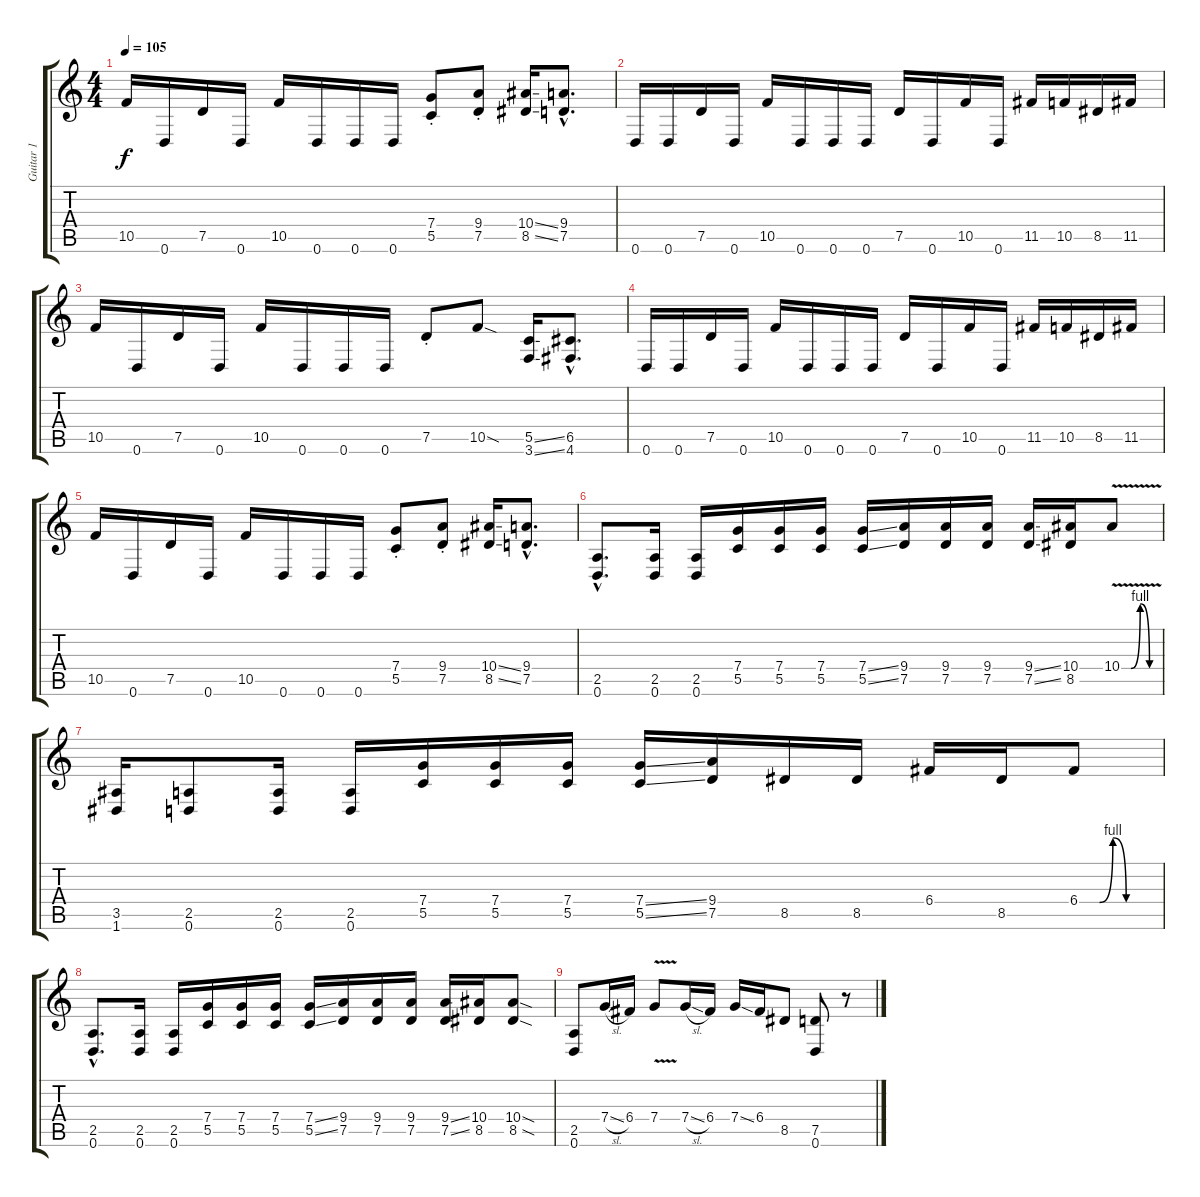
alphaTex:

\track ("Guitar 1" "Guitar 1") {instrument overdrivenguitar}
\staff {score tabs}
\tuning (D4 A3 F3 C3 G2 D2) {hide}
\ts (4 4)
\tempo 105
\clef g2
\ks c
10.5.16{dy f} 0.6.16 7.5.16 0.6.16 10.5.16 0.6.16 0.6.16 0.6.16 (7.4{st} 5.5{st}).8 (9.4{st} 7.5{st}).8 (10.4{ss} 8.5{ss}).16 (9.4{hac} 7.5{hac}).8{d} |
0.6.16 0.6.16 7.5.16 0.6.16 10.5.16 0.6.16 0.6.16 0.6.16 7.5.16 0.6.16 10.5.16 0.6.16 11.5.16 10.5.16 8.5.16 11.5.16 |
10.5.16 0.6.16 7.5.16 0.6.16 10.5.16 0.6.16 0.6.16 0.6.16 7.5{st}.8 10.5{sod}.8 (5.5{ss} 3.6{ss}).16 (6.5{hac} 4.6{hac}).8{d} |
0.6.16 0.6.16 7.5.16 0.6.16 10.5.16 0.6.16 0.6.16 0.6.16 7.5.16 0.6.16 10.5.16 0.6.16 11.5.16 10.5.16 8.5.16 11.5.16 |
10.5.16 0.6.16 7.5.16 0.6.16 10.5.16 0.6.16 0.6.16 0.6.16 (7.4{st} 5.5{st}).8 (9.4{st} 7.5{st}).8 (10.4{ss} 8.5{ss}).16 (9.4{hac} 7.5{hac}).8{d} |
\section ("" "")
(2.5{hac} 0.6{hac}).8{d} (2.5 0.6).16 (2.5 0.6).16 (7.4 5.5).16 (7.4 5.5).16 (7.4 5.5).16 (7.4{ss} 5.5{ss}).16 (9.4 7.5).16 (9.4 7.5).16 (9.4 7.5).16 (9.4{ss} 7.5{ss}).16 (10.4 8.5).16 10.4{be (custom 0 0 15 0 30 4 45 0 60 0) v}.8 |
(3.5 1.6).16 (2.5 0.6).8 (2.5 0.6).16 (2.5 0.6).16 (7.4 5.5).16 (7.4 5.5).16 (7.4 5.5).16 (7.4{ss} 5.5{ss}).16 (9.4 7.5).16 8.5.16 8.5.16 6.4.16 8.5.16 6.4{be (custom 0 0 15 0 25 4 35 0 60 0)}.8 |
(2.5{hac} 0.6{hac}).8{d} (2.5 0.6).16 (2.5 0.6).16 (7.4 5.5).16 (7.4 5.5).16 (7.4 5.5).16 (7.4{ss} 5.5{ss}).16 (9.4 7.5).16 (9.4 7.5).16 (9.4 7.5).16 (9.4{ss} 7.5{ss}).16 (10.4 8.5).16 (10.4{sod} 8.5{sod}).8 |
(2.5 0.6).8 7.4{sl}.16 6.4.16 7.4{v}.8 7.4{sl}.16 6.4.16 7.4{ss}.16 6.4.16 8.5.8 (7.5 0.6).8 r.8
